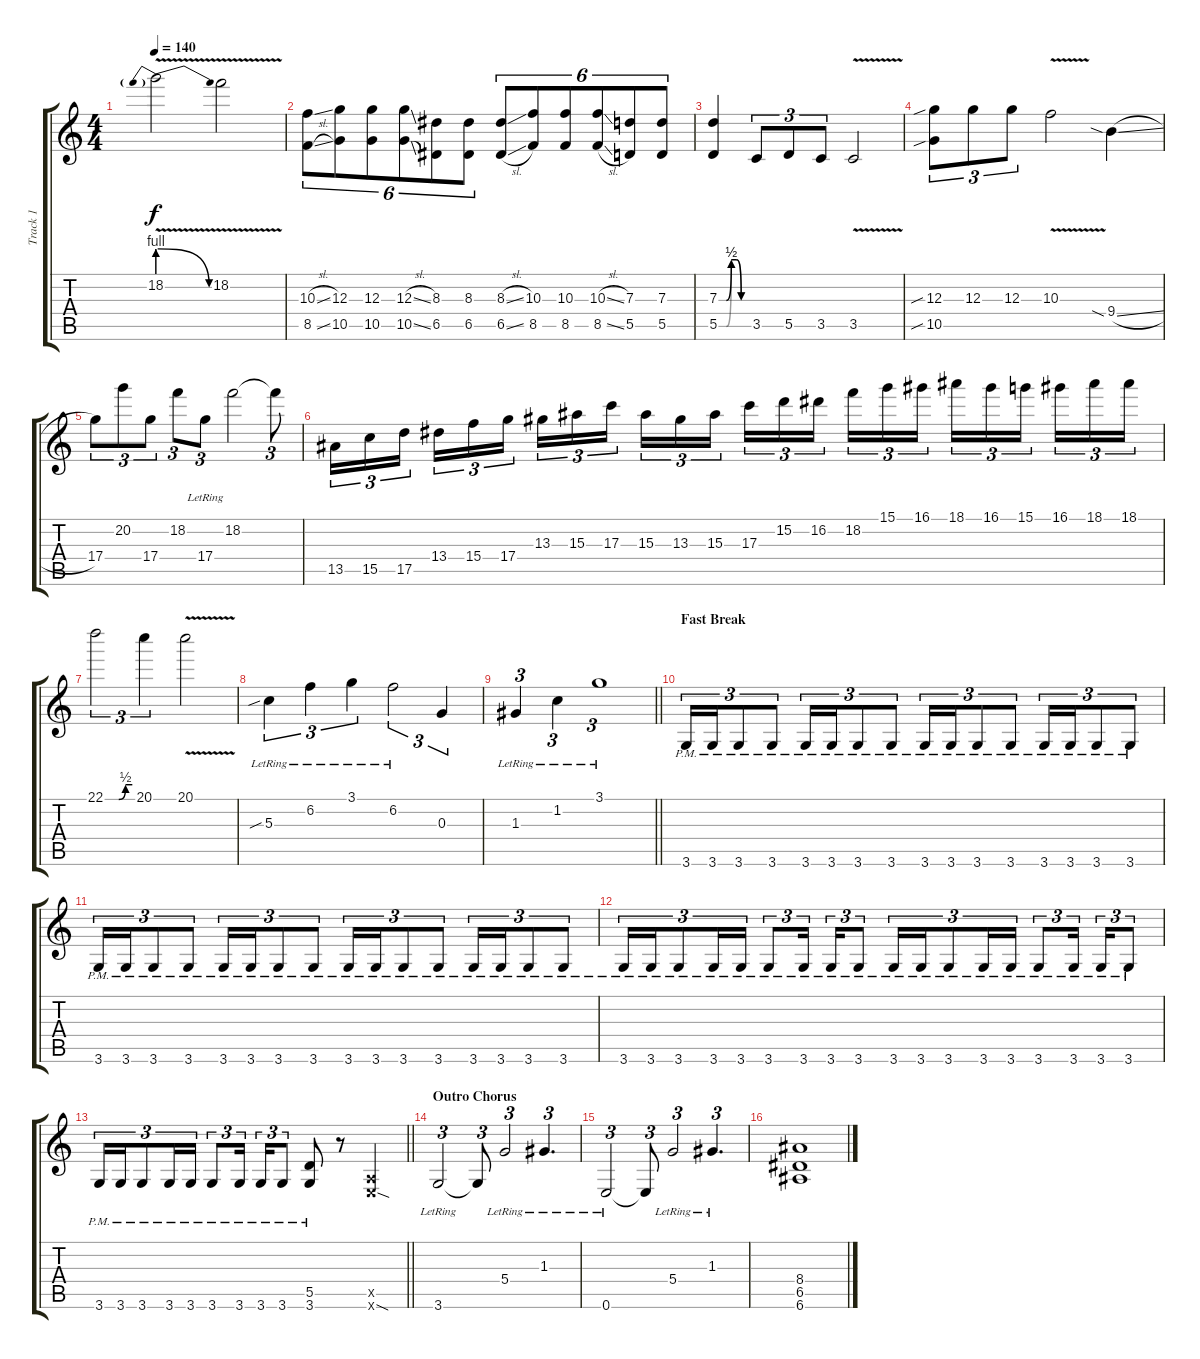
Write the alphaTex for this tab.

\track ("Track 1" "Track 1") {instrument distortionguitar}
\staff {score tabs}
\tuning (E4 B3 G3 D3 A2 E2) {hide}
\ts (4 4)
\tempo 140
\clef g2
\ks c
18.2{be (prebendrelease 0 4 60 0) v}.2{dy f} 18.2{v}.2 |
(10.3{sl} 8.5{sl}).8{tu (6 4)} (12.3 10.5).8{tu (6 4)} (12.3 10.5).8{tu (6 4)} (12.3{sl} 10.5{sl}).8{tu (6 4)} (8.3 6.5).8{tu (6 4)} (8.3 6.5).8{tu (6 4)} (8.3{sl} 6.5{sl}).8{tu (6 4)} (10.3 8.5).8{tu (6 4)} (10.3 8.5).8{tu (6 4)} (10.3{sl} 8.5{sl}).8{tu (6 4)} (7.3 5.5).8{tu (6 4)} (7.3 5.5).8{tu (6 4)} |
(7.3{be (custom 0 0 15 0 25 2 35 2 45 0 60 0)} 5.5{be (custom 0 0 15 0 25 2 35 2 45 0 60 0)}).4 3.5.8{tu (3 2)} 5.5.8{tu (3 2)} 3.5.8{tu (3 2)} 3.5{v}.2 |
(12.3{sib} 10.5{sib}).8{tu (3 2)} 12.3.8{tu (3 2)} 12.3.8{tu (3 2)} 10.3{v}.2 9.4{sia sl}.4 |
17.4.8{tu (3 2)} 20.2.8{tu (3 2)} 17.4.8{tu (3 2)} 18.2.8{tu (3 2)} 17.4{lr}.8{tu (3 2)} 18.2{lr}.2 18.2{t}.8{tu (3 2)} |
13.5.16{tu (3 2)} 15.5.16{tu (3 2)} 17.5.16{tu (3 2) beam splitsecondary} 13.4.16{tu (3 2)} 15.4.16{tu (3 2)} 17.4.16{tu (3 2)} 13.3.16{tu (3 2)} 15.3.16{tu (3 2)} 17.3.16{tu (3 2) beam splitsecondary} 15.3.16{tu (3 2)} 13.3.16{tu (3 2)} 15.3.16{tu (3 2)} 17.3.16{tu (3 2)} 15.2.16{tu (3 2)} 16.2.16{tu (3 2) beam splitsecondary} 18.2.16{tu (3 2)} 15.1.16{tu (3 2)} 16.1.16{tu (3 2)} 18.1.16{tu (3 2)} 16.1.16{tu (3 2)} 15.1.16{tu (3 2) beam splitsecondary} 16.1.16{tu (3 2)} 18.1.16{tu (3 2)} 18.1.16{tu (3 2)} |
22.1{be (custom 0 0 15 0 30 0 45 2 60 2)}.2{tu (3 2)} 20.1.4{tu (3 2)} 20.1{v}.2 |
5.3{sib lr}.4{tu (3 2)} 6.2{lr}.4{tu (3 2)} 3.1{lr}.4{tu (3 2)} 6.2{lr}.2{tu (3 2)} 0.3.4{tu (3 2)} |
\barLineRight lightlight
1.3{lr}.4{tu (3 2)} 1.2{lr}.4{tu (3 2)} 3.1{lr}.1{tu (3 2)} |
\section ("" "Fast Break")
3.6{pm}.16{tu (3 2)} 3.6{pm}.16{tu (3 2)} 3.6{pm}.8{tu (3 2)} 3.6{pm}.8{tu (3 2)} 3.6{pm}.16{tu (3 2)} 3.6{pm}.16{tu (3 2)} 3.6{pm}.8{tu (3 2)} 3.6{pm}.8{tu (3 2)} 3.6{pm}.16{tu (3 2)} 3.6{pm}.16{tu (3 2)} 3.6{pm}.8{tu (3 2)} 3.6{pm}.8{tu (3 2)} 3.6{pm}.16{tu (3 2)} 3.6{pm}.16{tu (3 2)} 3.6{pm}.8{tu (3 2)} 3.6{pm}.8{tu (3 2)} |
3.6{pm}.16{tu (3 2)} 3.6{pm}.16{tu (3 2)} 3.6{pm}.8{tu (3 2)} 3.6{pm}.8{tu (3 2)} 3.6{pm}.16{tu (3 2)} 3.6{pm}.16{tu (3 2)} 3.6{pm}.8{tu (3 2)} 3.6{pm}.8{tu (3 2)} 3.6{pm}.16{tu (3 2)} 3.6{pm}.16{tu (3 2)} 3.6{pm}.8{tu (3 2)} 3.6{pm}.8{tu (3 2)} 3.6{pm}.16{tu (3 2)} 3.6{pm}.16{tu (3 2)} 3.6{pm}.8{tu (3 2)} 3.6{pm}.8{tu (3 2)} |
3.6{pm}.16{tu (3 2)} 3.6{pm}.16{tu (3 2)} 3.6{pm}.8{tu (3 2)} 3.6{pm}.16{tu (3 2)} 3.6{pm}.16{tu (3 2)} 3.6{pm}.8{tu (3 2)} 3.6{pm}.16{tu (3 2) beam splitsecondary} 3.6{pm}.16{tu (3 2)} 3.6{pm}.8{tu (3 2)} 3.6{pm}.16{tu (3 2)} 3.6{pm}.16{tu (3 2)} 3.6{pm}.8{tu (3 2)} 3.6{pm}.16{tu (3 2)} 3.6{pm}.16{tu (3 2)} 3.6{pm}.8{tu (3 2)} 3.6{pm}.16{tu (3 2) beam splitsecondary} 3.6{pm}.16{tu (3 2)} 3.6{pm}.8{tu (3 2)} |
\barLineRight lightlight
3.6{pm}.16{tu (3 2)} 3.6{pm}.16{tu (3 2)} 3.6{pm}.8{tu (3 2)} 3.6{pm}.16{tu (3 2)} 3.6{pm}.16{tu (3 2)} 3.6{pm}.8{tu (3 2)} 3.6{pm}.16{tu (3 2) beam splitsecondary} 3.6{pm}.16{tu (3 2)} 3.6{pm}.8{tu (3 2)} (5.5 3.6{pm}).8 r.8 (0.5{x} 0.6{sod x}).4 |
\section ("" "Outro Chorus")
3.6{lr}.2{tu (3 2)} 3.6{t}.8{tu (3 2)} 5.4{lr}.2{tu (3 2)} 1.3{lr}.4{d tu (3 2)} |
0.6{lr}.2{tu (3 2)} 0.6{t}.8{tu (3 2)} 5.4{lr}.2{tu (3 2)} 1.3{lr}.4{d tu (3 2)} |
(8.4 6.5 6.6).1
